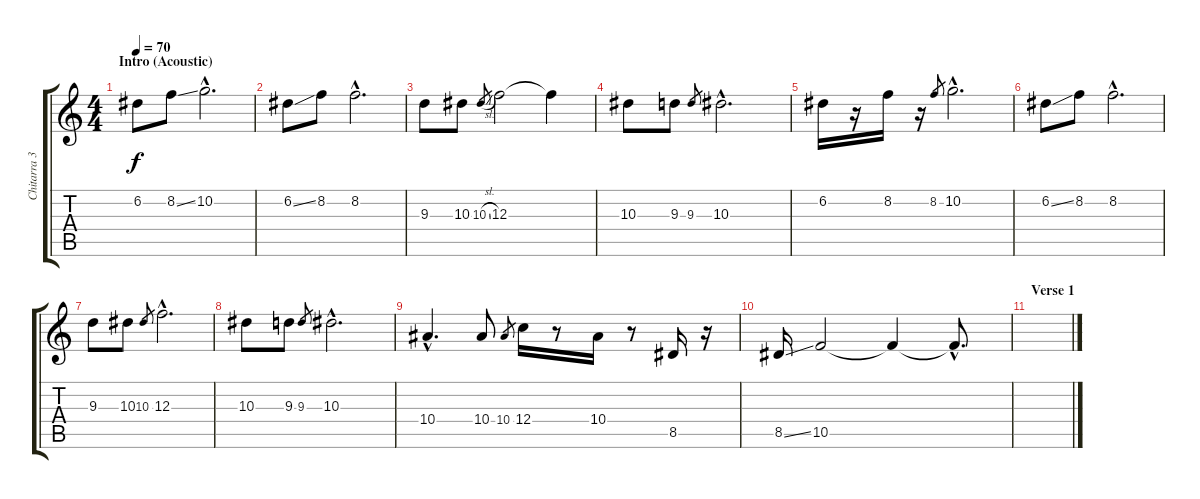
\track ("Chitarra 3" "Chitarra 3") {instrument acousticguitarsteel}
\staff {score tabs}
\tuning (D4 A3 F3 C3 G2 D2) {hide}
\ts (4 4)
\section ("" "Intro (Acoustic)")
\tempo 70
\clef g2
\ks c
6.2.8{dy f instrument acousticguitarsteel} 8.2{ss}.8 10.2{hac}.2{d} |
6.2{ss}.8 8.2.8 8.2{hac}.2{d} |
9.3.8 10.3.8 10.3{sl}.8{gr} 12.3.2 12.3{t}.4 |
10.3.8 9.3.8 9.3.8{gr} 10.3{hac}.2{d} |
6.2.16 r.16 8.2.16 r.16 8.2.8{gr} 10.2{hac}.2{d} |
6.2{ss}.8 8.2.8 8.2{hac}.2{d} |
9.3.8 10.3.8 10.3.8{gr} 12.3{hac}.2{d} |
10.3.8 9.3.8 9.3.8{gr} 10.3{hac}.2{d} |
10.4{hac}.4{d} 10.4.8 10.4.8{gr} 12.4.16 r.8 10.4.16 r.8 8.5.16 r.16 |
8.5{ss}.16 10.5.2 10.5{t}.4 10.5{hac t}.8{d} |
\section ("" "Verse 1")
